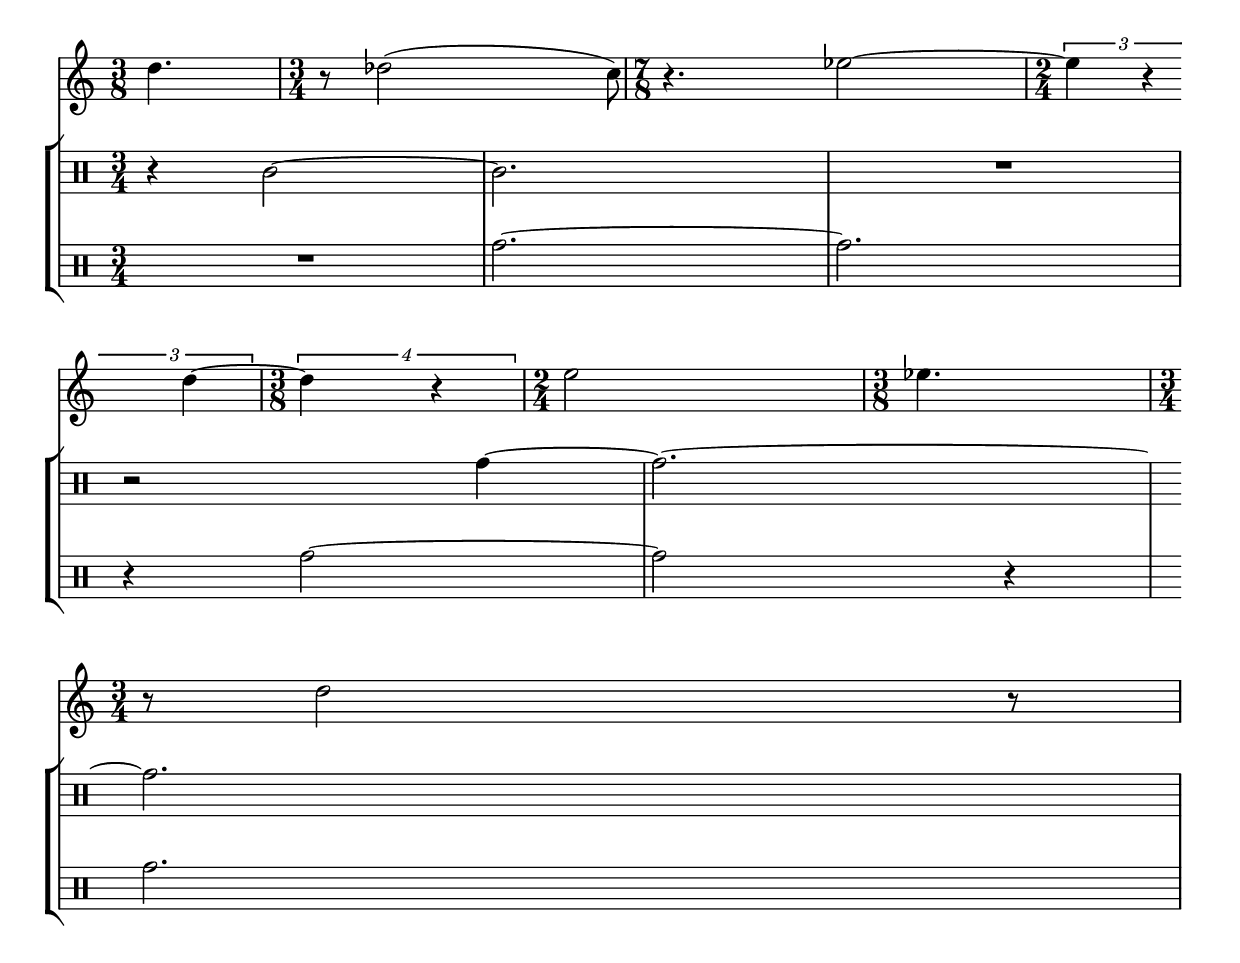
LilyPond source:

%% Do not edit this file; it is auto-generated from LSR http://lsr.dsi.unimi.it
%% This file is in the public domain.
\version "2.11.53"

\header {
  lsrtags = "rhythms, percussion"

  texidoc = "
In the following snippet, two parts have a completely different time
signature, yet remain synchronized. The bar lines can no longer be
printed at the @code{Score} level; to allow independent bar lines in
each part, the @code{Barline_engraver} is moved from the @code{Score}
context to the @code{Staff} context. 

"
  doctitle = "Printing music with different time signatures"
} % begin verbatim

\paper {
  indent = #0
  ragged-right = ##t
}

global = { \time 3/4 { s2.*3 } \bar "" \break { s2.*3 } }

\layout {
  \context {
    \Score
    \remove "Timing_translator"
    \remove "Time_signature_engraver"
    \remove "Default_bar_line_engraver"
    \override SpacingSpanner #'uniform-stretching = ##t
    \override SpacingSpanner #'strict-note-spacing = ##t
    proportionalNotationDuration = #(ly:make-moment 1 64)
  }
  \context {
    \Staff
    \consists "Timing_translator"
    \consists "Default_bar_line_engraver"
    \consists "Time_signature_engraver"
  }
  \context {
    \Voice
    \remove "Forbid_line_break_engraver"
    tupletFullLength = ##t
  }
}

Bassklarinette = \new Staff <<
  \global {
    \bar "|"
    \clef treble
    \time 3/8
    d''4.
    
    \bar "|"
    \time 3/4
    r8 des''2( c''8)
    
    \bar "|"
    \time 7/8
    r4. ees''2 ~
    
    \bar "|"
    \time 2/4
    \tupletUp
    \times 2/3 { ees''4 r4 d''4 ~ }
    
    \bar "|"
    \time 3/8
    \tupletUp
    \times 3/4 { d''4 r4 }
    
    \bar "|"
    \time 2/4
    e''2
    
    \bar "|"
    \time 3/8
    es''4.
    
    \bar "|"
    \time 3/4
    r8 d''2 r8
    \bar "|"
  }
>>

Perkussion = \new StaffGroup <<
  \new Staff <<
    \global {
      \bar "|"
      \clef percussion
      \time 3/4
      r4 c'2 ~
      
      \bar "|"
      c'2.
      
      \bar "|"
      R2.
      
      \bar "|"
      r2 g'4 ~
      
      \bar "|"
      g'2. ~
      
      \bar "|"
      g'2.
    }
  >>
  \new Staff <<
    \global {
      \bar "|"
      \clef percussion
      \time 3/4
      R2.
      
      \bar "|"
      g'2. ~
      
      \bar "|"
      g'2.
      
      \bar "|"
      r4 g'2 ~
      
      \bar "|"
      g'2 r4
      
      \bar "|"
      g'2.
    }
  >>
>>

\score {
  <<  \Bassklarinette \Perkussion >>
}
